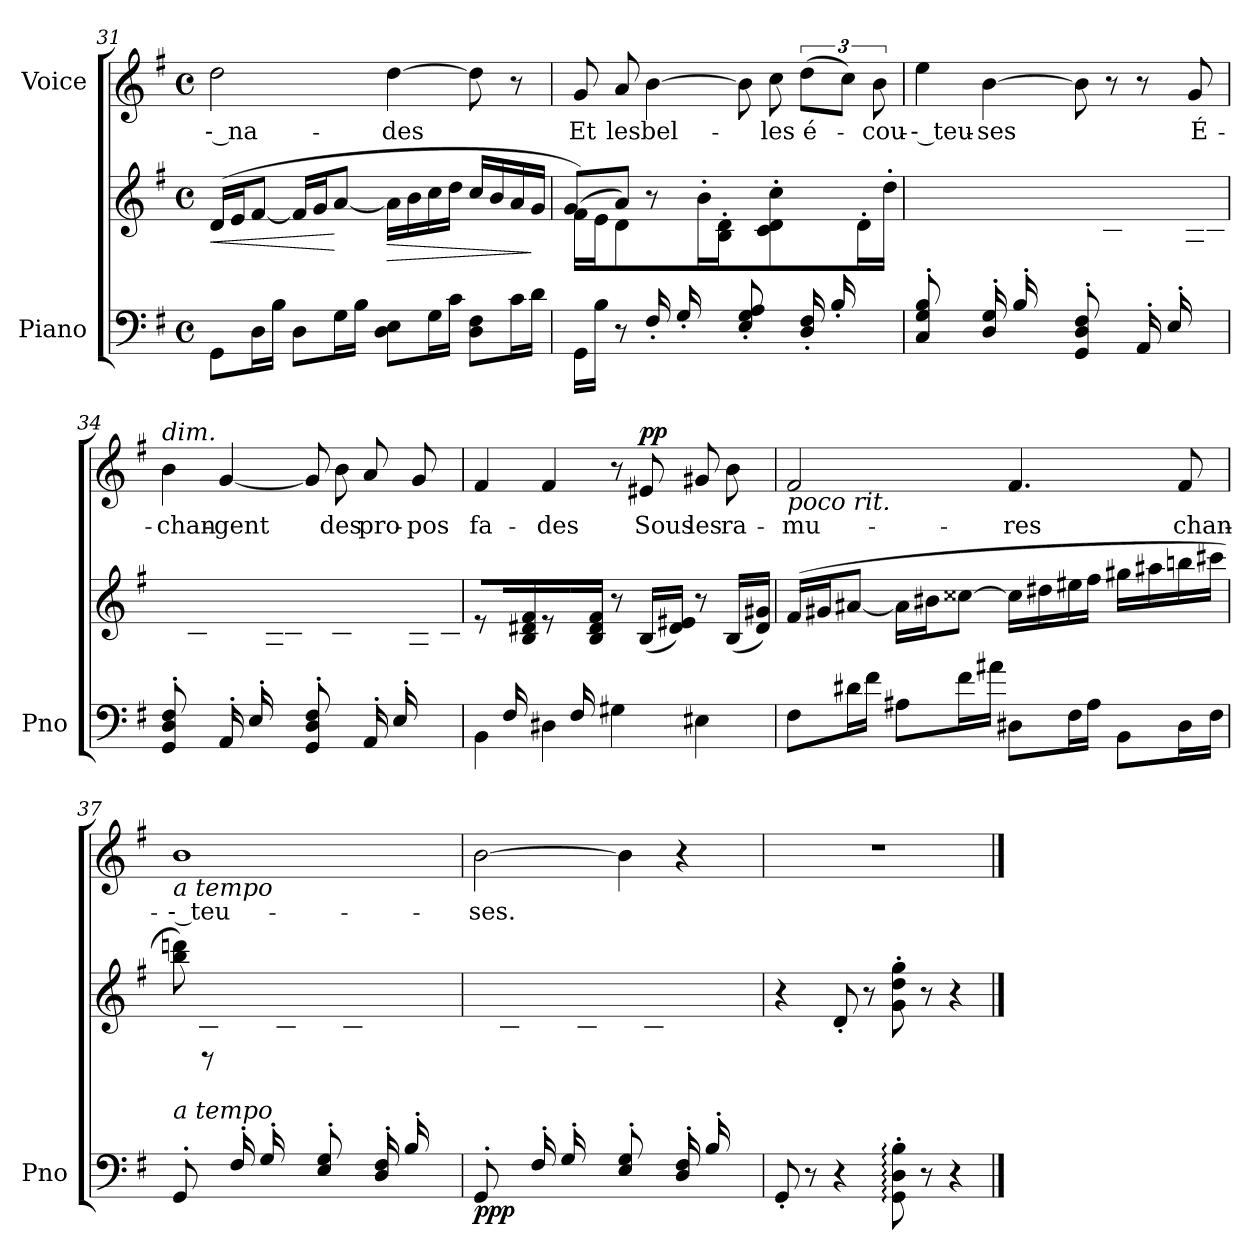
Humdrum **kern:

**kern	**kern	**dynam	**kern	**text	**dynam
*part2	*part2	*part2	*part1	*part1	*part1
*staff3	*staff2	*staff2/3	*staff1	*staff1	*staff1
*I"Piano	*	*	*I"Voice	*	*
*I'Pno	*	*	*	*	*
!!LO:PB:g=z
*clefF4	*clefG2	*	*clefG2	*	*
*k[f#]	*k[f#]	*	*k[f#]	*	*
*M4/4	*M4/4	*	*M4/4	*	*
*met(c)	*met(c)	*	*met(c)	*	*
=31	=31	=31	=31	=31	=31
!	!	!LO:HP:b	!	!LO:LY:b	!
8GG\L	(16d/LL	<	2dd\	-- na-	.
.	16e/J	.	.	.	.
16D\L	[8f#/J	.	.	.	.
16B\JJ	.	.	.	.	.
8D\L	16f#/LL]	.	.	.	.
.	16g/J	.	.	.	.
16G\L	[8a/J	[	.	.	.
16B\JJ	.	.	.	.	.
!	!	!LO:HP:b	!	!LO:LY:b	!
8D\ 8E\L	16a\LL]	>	[4dd\	-des	.
.	16b\	.	.	.	.
16G\L	16cc\	.	.	.	.
16c\JJ	16dd\JJ	.	.	.	.
8D\ 8F#\L	16cc/LL	.	8dd\]	.	.
.	16b/	.	.	.	.
16c\L	16a/	.	8r	.	.
16d\JJ	16g/JJ	]	.	.	.
=32	=32	=32	=32	=32	=32
*^	*^	*	*	*	*
!	!	!	!	!	!	!LO:LY:b	!
4ryy	16GG\LL	(16f#\LL)	8g/L	.	8g/	Et	.
.	16B\JJ	16e\J	.	.	.	.	.
!	!	!	!	!	!	!LO:LY:b	!
.	8r	8d\J)	8a/J	.	8a/	les	.
!	!	!	!	!	!	!LO:LY:b	!
16F#'/LL	2.ryy	8ryy	8r	.	[4b\	bel-	.
16G'/	.	.	.	.	.	.	.
8ryy	.	16b'\	2ryy	.	.	.	.
.	.	16B\' 16d\'JJ	.	.	.	.	.
8E/' 8G/' 8A/'L	.	8ryy	.	.	8b\]	.	.
!	!	!	!	!	!	!LO:LY:b	!
8ryy	.	8c\' 8d\' 8cc\'J	.	.	8cc\	-les	.
!	!	!	!	!	!	!LO:LY:b	!
16D/' 16F#/'LL	.	8ryy	.	.	(12dd\L	é-	.
16B'/	.	.	.	.	.	.	.
.	.	.	.	.	12cc\J)	.	.
8ryy	.	16d'\	8ryy	.	.	.	.
!	!	!	!	!	!	!LO:LY:b	!
.	.	.	.	.	12b\	-cou-	.
.	.	16dd'\JJ	.	.	.	.	.
*	*	*v	*v	*	*	*	*
!!LO:LB:g=z
=33	=33	=33	=33	=33	=33	=33
!	!	!	!	!	!LO:LY:b	!
8C/' 8G/' 8B/'L	1ryy	8ryy	.	4ee\	-- teu-	.
8ryy	.	8e\' 8g\' 8ee\'J	.	.	.	.
!	!	!	!	!	!LO:LY:b	!
16D/' 16G/'LL	.	8ryy	.	[4b\	-ses	.
16B'/	.	.	.	.	.	.
8ryy	.	16d'\	.	.	.	.
.	.	16f#\' 16b\'JJ	.	.	.	.
8GG/' 8D/' 8F#/'L	.	8ryy	.	8b\]	.	.
8ryy	.	8B\' 8d\' 8b\'J	.	8r	.	.
16AA'/LL	.	8ryy	.	8r	.	.
16E'/	.	.	.	.	.	.
!	!	!	!	!	!LO:LY:b	!
8ryy	.	16G'\	.	8g/	É-	.
.	.	16c\' 16g\'JJ	.	.	.	.
=34	=34	=34	=34	=34	=34	=34
!	!	!	!	!LO:TX:a:i:t=dim.	!	!
!	!	!	!	!	!LO:LY:b	!
8GG/' 8D/' 8F#/'L	1ryy	8ryy	.	4b\	-chan-	.
8ryy	.	8B\' 8d\' 8b\'J	.	.	.	.
!	!	!	!	!	!LO:LY:b	!
16AA'/LL	.	8ryy	.	[4g/	-gent	.
16E'/	.	.	.	.	.	.
8ryy	.	16G'\	.	.	.	.
.	.	16c\' 16g\'JJ	.	.	.	.
8GG/' 8D/' 8F#/'L	.	8ryy	.	8g/]	.	.
!	!	!	!	!	!LO:LY:b	!
8ryy	.	8B\' 8d\' 8b\'J	.	8b\	des	.
!	!	!	!	!	!LO:LY:b	!
16AA'/LL	.	8ryy	.	8a/	pro-	.
16E'/	.	.	.	.	.	.
!	!	!	!	!	!LO:LY:b	!
8ryy	.	16G'\	.	8g/	-pos	.
.	.	16c#X\' 16g\'JJ	.	.	.	.
!!LO:LB:g=z
=35	=35	=35	=35	=35	=35	=35
!	!	!	!	!	!LO:LY:b	!
8ryy	4BB\	8r	.	4f#/	fa-	.
(<16F#/LL	.	16ryy	.	.	.	.
8.ryy	.	16B/ 16d#X/ 16f#/JJ)	.	.	.	.
!	!	!	!	!	!LO:LY:b	!
.	4D#X\	8r	.	4f#/	-des	.
(<16F#/LL	.	16ryy	.	.	.	.
2ryy	.	16B/ 16d#/ 16f#/JJ)	.	.	.	.
.	4G#X\	8r	.	8r	.	.
!	!	!	!	!	!LO:LY:b	!LO:DY:a
.	.	(16B/LL	.	8e#X/	Sous	pp
.	.	16d#/ 16e#X/JJ)	.	.	.	.
!	!	!	!	!	!LO:LY:b	!
.	4E#X\	8r	.	8g#X/	les	.
!	!	!	!	!	!LO:LY:b	!
.	.	(16B/LL	.	8b\	ra-	.
16ryy	.	16d#/ 16g#X/JJ)	.	.	.	.
*v	*v	*	*	*	*	*
=36	=36	=36	=36	=36	=36
!	!	!	!LO:TX:b:i:t=poco rit.	!	!
!	!	!LO:DY:b	!	!LO:LY:b	!
!	!	!LO:DY:n=1:b	!	!	!
8F#\L	(16f#/LL	pp other-dynamics	2f#/	-mu-	.
.	16g#X/J	.	.	.	.
16d#X\L	[8a#X/J	.	.	.	.
16f#\JJ	.	.	.	.	.
8A#X\L	16a#\LL]	.	.	.	.
.	16b#X\J	.	.	.	.
16f#\L	[8cc##X\J	.	.	.	.
16a#X\JJ	.	.	.	.	.
!	!	!	!	!LO:LY:b	!
8D#X\L	16cc##\LL]	.	4.f#/	-res	.
.	16dd#X\	.	.	.	.
16F#\L	16ee#X\	.	.	.	.
16A#\JJ	16ff#\JJ	.	.	.	.
8BB\L	16gg#X\LL	.	.	.	.
.	16aa#X\	.	.	.	.
!	!	!	!	!LO:LY:b	!
16D#\L	16bbn\	.	8f#/	chan-	.
16F#\JJ	16ccc#X\JJ	.	.	.	.
!!LO:LB:g=z
=37	=37	=37	=37	=37	=37
*^	*^	*	*	*	*
!	!	!	!	!	!LO:TX:b:i:t=a tempo	!	!
!	!	!LO:TX:b:i:t=a tempo	!	!	!	!	!
!	!	!	!	!	!	!LO:LY:b	!
8GG'/L	1ryy	8ryy	8bb\ 8dddn\)	.	1b	-- teu-	.
8ryy	.	8B\' 8dn\' 8an\'J	8r	.	.	.	.
16F#'/LL	.	8ryy	2.ryy	.	.	.	.
16G'/	.	.	.	.	.	.	.
8ryy	.	16B'\	.	.	.	.	.
.	.	16d\' 16b\'JJ	.	.	.	.	.
8E/' 8G/'L	.	8ryy	.	.	.	.	.
8ryy	.	8B\' 8d\'J	.	.	.	.	.
16D/' 16F#/'LL	.	8ryy	.	.	.	.	.
16B'/	.	.	.	.	.	.	.
8ryy	.	16d'\	.	.	.	.	.
.	.	16dd'\JJ	.	.	.	.	.
*	*	*v	*v	*	*	*	*
=38	=38	=38	=38	=38	=38	=38
!	!	!	!LO:DY:b=2	!	!LO:LY:b	!
8GG'/L	1ryy	8ryy	ppp	[2b\	-ses.	.
8ryy	.	8B\' 8d\' 8a\'J	.	.	.	.
16F#'/LL	.	8ryy	.	.	.	.
16G'/	.	.	.	.	.	.
8ryy	.	16B'\	.	.	.	.
.	.	16d\' 16b\'JJ	.	.	.	.
8E/' 8G/'L	.	8ryy	.	4b\]	.	.
8ryy	.	8B\' 8d\'J	.	.	.	.
16D/' 16F#/'LL	.	8ryy	.	4r	.	.
16B'/	.	.	.	.	.	.
8ryy	.	16d'\	.	.	.	.
.	.	16dd'\JJ	.	.	.	.
*v	*v	*	*	*	*	*
!!LO:PB:g=z
=39	=39	=39	=39	=39	=39
8GG'/	4r	.	1r	.	.
8r	.	.	.	.	.
4r	8d'/	.	.	.	.
.	8r	.	.	.	.
8GG\:' 8D\:' 8B\:'	8g\' 8dd\' 8gg\'	.	.	.	.
8r	8r	.	.	.	.
4r	4r	.	.	.	.
==	==	==	==	==	==
*-	*-	*-	*-	*-	*-
